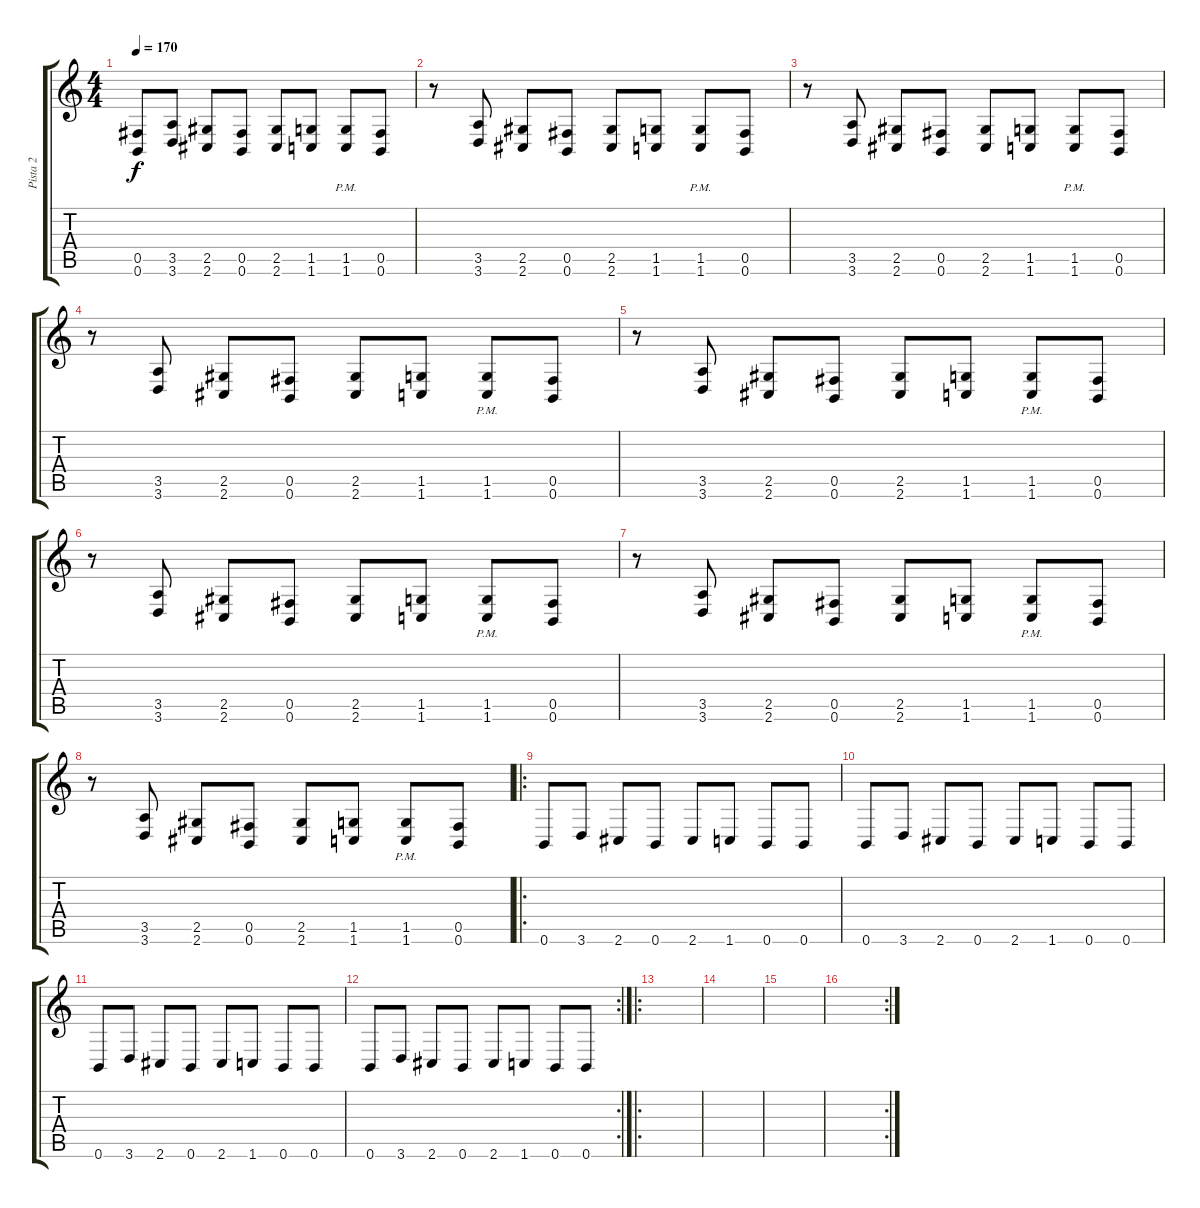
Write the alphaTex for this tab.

\track ("Pista 2" "Pista 2") {instrument distortionguitar}
\staff {score tabs}
\tuning (Db4 Ab3 E3 B2 Gb2 B1) {hide}
\ts (4 4)
\tempo 170
\clef g2
\ks c
(0.5 0.6).8{dy f} (3.5 3.6).8 (2.5 2.6).8 (0.5 0.6).8 (2.5 2.6).8 (1.5 1.6).8 (1.5{pm} 1.6{pm}).8 (0.5 0.6).8 |
r.8 (3.5 3.6).8 (2.5 2.6).8 (0.5 0.6).8 (2.5 2.6).8 (1.5 1.6).8 (1.5{pm} 1.6{pm}).8 (0.5 0.6).8 |
r.8 (3.5 3.6).8 (2.5 2.6).8 (0.5 0.6).8 (2.5 2.6).8 (1.5 1.6).8 (1.5{pm} 1.6{pm}).8 (0.5 0.6).8 |
r.8 (3.5 3.6).8 (2.5 2.6).8 (0.5 0.6).8 (2.5 2.6).8 (1.5 1.6).8 (1.5{pm} 1.6{pm}).8 (0.5 0.6).8 |
r.8 (3.5 3.6).8 (2.5 2.6).8 (0.5 0.6).8 (2.5 2.6).8 (1.5 1.6).8 (1.5{pm} 1.6{pm}).8 (0.5 0.6).8 |
r.8 (3.5 3.6).8 (2.5 2.6).8 (0.5 0.6).8 (2.5 2.6).8 (1.5 1.6).8 (1.5{pm} 1.6{pm}).8 (0.5 0.6).8 |
r.8 (3.5 3.6).8 (2.5 2.6).8 (0.5 0.6).8 (2.5 2.6).8 (1.5 1.6).8 (1.5{pm} 1.6{pm}).8 (0.5 0.6).8 |
r.8 (3.5 3.6).8 (2.5 2.6).8 (0.5 0.6).8 (2.5 2.6).8 (1.5 1.6).8 (1.5{pm} 1.6{pm}).8 (0.5 0.6).8 |
\ro
0.6.8 3.6.8 2.6.8 0.6.8 2.6.8 1.6.8 0.6.8 0.6.8 |
0.6.8 3.6.8 2.6.8 0.6.8 2.6.8 1.6.8 0.6.8 0.6.8 |
0.6.8 3.6.8 2.6.8 0.6.8 2.6.8 1.6.8 0.6.8 0.6.8 |
\rc 2
0.6.8 3.6.8 2.6.8 0.6.8 2.6.8 1.6.8 0.6.8 0.6.8 |
\ro
|
|
|
\rc 2
